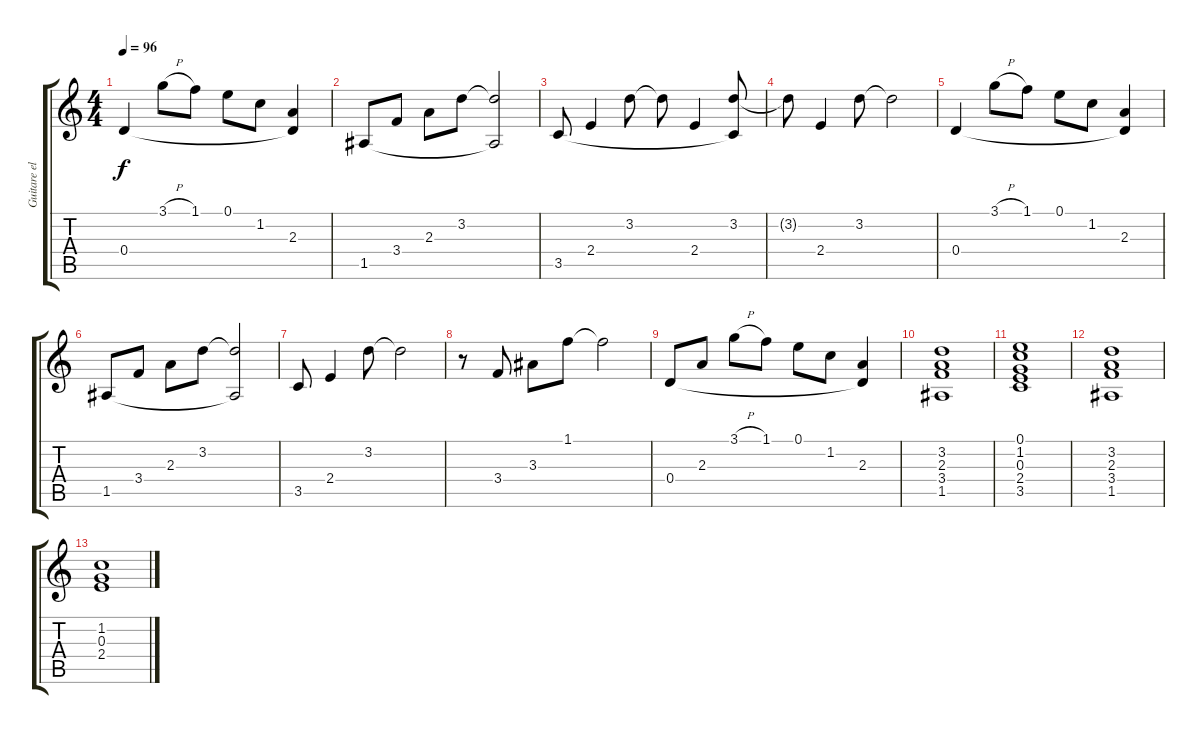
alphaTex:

\track ("Guitare elec 2" "Guitare el") {instrument electricguitarclean}
\staff {score tabs}
\tuning (E4 B3 G3 D3 A2 E2) {hide}
\ts (4 4)
\tempo 96
\clef g2
\ks c
0.4.4{dy f} 3.1{h}.8 1.1.8 0.1.8 1.2.8 (2.3 0.4{t}).4 |
1.5.8 3.4.8 2.3.8 3.2.8 (3.2{t} 1.5{t}).2 |
3.5.8 2.4.4 3.2.8 3.2{t}.8 2.4.4 (3.2 3.5{t}).8 |
3.2{t}.8 2.4.4 3.2.8 3.2{t}.2 |
0.4.4 3.1{h}.8 1.1.8 0.1.8 1.2.8 (2.3 0.4{t}).4 |
1.5.8 3.4.8 2.3.8 3.2.8 (3.2{t} 1.5{t}).2 |
3.5.8 2.4.4 3.2.8 3.2{t}.2 |
r.8 3.4.8 3.3.8 1.1.8 1.1{t}.2 |
0.4.8 2.3.8 3.1{h}.8 1.1.8 0.1.8 1.2.8 (2.3 0.4{t}).4 |
(3.2 2.3 3.4 1.5).1 |
(0.1 1.2 0.3 2.4 3.5).1 |
(3.2 2.3 3.4 1.5).1 |
(1.2 0.3 2.4).1
